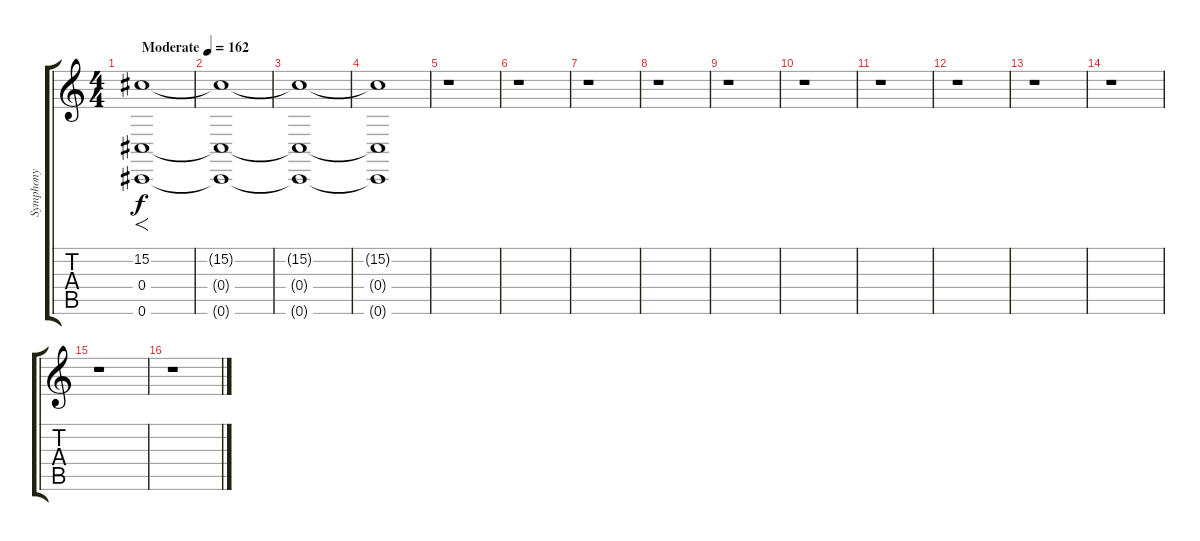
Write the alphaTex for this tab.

\track ("Symphony" "Symphony") {instrument stringensemble1}
\staff {score tabs}
\tuning (Eb4 Bb3 Gb3 Db3 Ab2 Db2) {hide}
\ts (4 4)
\tempo (162 "Moderate")
\clef g2
\ks c
(15.2 0.4 0.6).1{f dy f instrument stringensemble1} |
(15.2{t} 0.4{t} 0.6{t}).1 |
(15.2{t} 0.4{t} 0.6{t}).1 |
(15.2{t} 0.4{t} 0.6{t}).1 |
r.1 |
r.1 |
r.1 |
r.1 |
r.1 |
r.1 |
r.1 |
r.1 |
r.1 |
r.1 |
r.1 |
r.1
